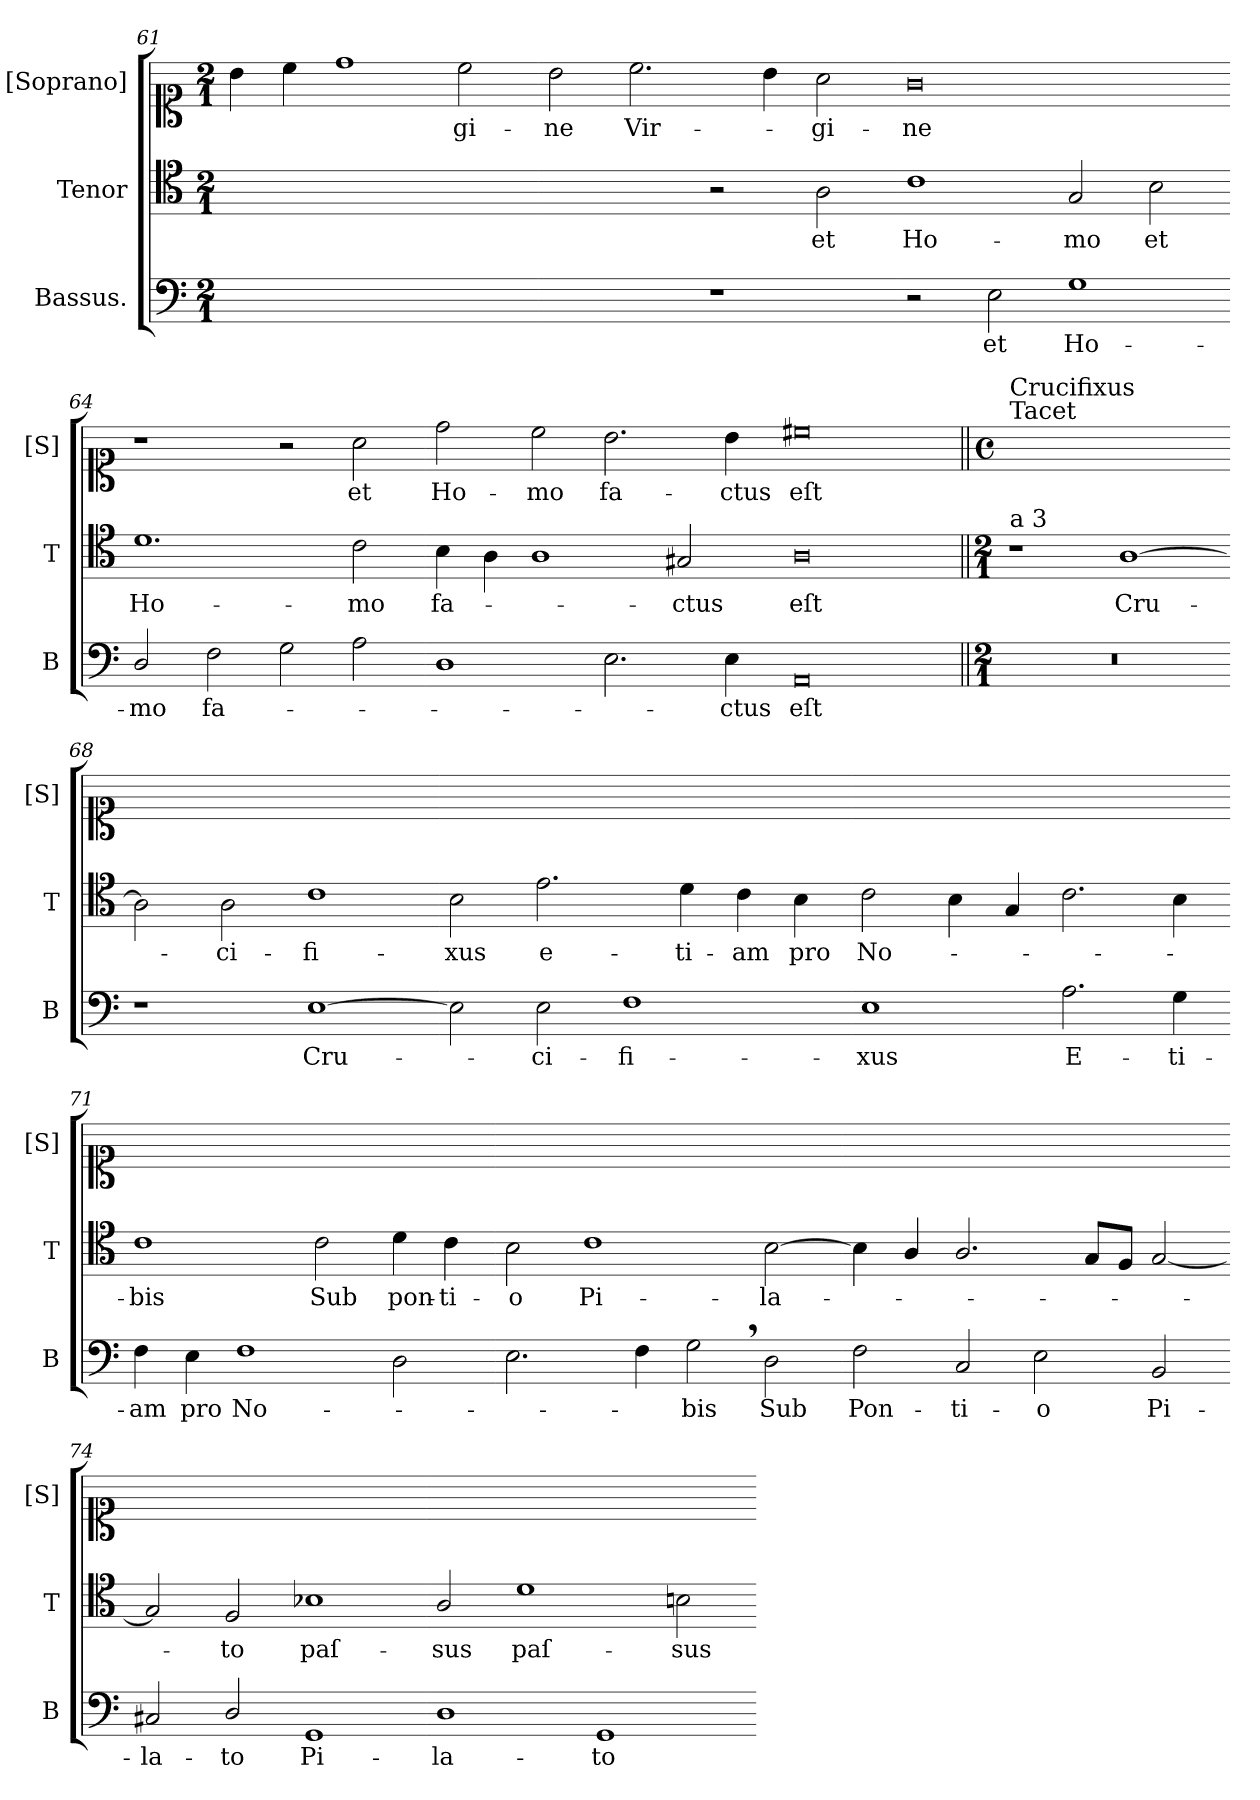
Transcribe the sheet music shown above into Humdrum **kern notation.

**kern	**text	**kern	**text	**kern	**text
*part3	*part3	*part2	*part2	*part1	*part1
*staff3	*staff3	*staff2	*staff2	*staff1	*staff1
*I"Bassus.	*	*I"Tenor	*	*I"[Soprano]	*
*I'B	*	*I'T	*	*I'[S]	*
*clefF4	*	*clefC4	*	*clefC1	*
*k[]	*	*k[]	*	*k[]	*
*M2/1	*	*M2/1	*	*M2/1	*
=61	=61	=61	=61	=61	=61
0ryy	.	0ryy	.	4b\	.
.	.	.	.	4cc\	.
.	.	.	.	1dd	.
.	.	.	.	2cc\	-gi-
=62-	=62-	=62-	=62-	=62-	=62-
1ryy	.	1ryy	.	2b\	-ne
!	!	!	!	!	!LO:LY:i
.	.	.	.	2.cc\	Vir-
1r	.	2r	.	.	.
.	.	.	.	4b\	.
!	!	!	!	!	!LO:LY:i
.	.	2A\	et	2a\	-gi-
=63-	=63-	=63-	=63-	=63-	=63-
!	!	!	!	!	!LO:LY:i
2r	.	1c	Ho-	0g	-ne
2E\	et	.	.	.	.
1G	Ho-	2G/	-mo	.	.
!	!	!	!LO:LY:i	!	!
.	.	2B\	et	.	.
=64-	=64-	=64-	=64-	=64-	=64-
!	!	!	!LO:LY:i	!	!
2D/	-mo	1.d	Ho-	1r	.
2F\	fa-	.	.	.	.
2G\	.	.	.	2r	.
!	!	!	!LO:LY:i	!	!
2A\	.	2c\	-mo	2a\	et
=65-	=65-	=65-	=65-	=65-	=65-
1D	.	4B\	fa-	2dd\	Ho-
.	.	4A\	.	.	.
.	.	1A	.	2cc\	-mo
2.E\	.	.	.	2.b\	fa-
.	.	2G#X/	-ctus	.	.
4E\	ctus	.	.	4b\	-ctus
=66-	=66-	=66-	=66-	=66-	=66-
0AA	eſt	0A	eſt	0cc#X	eſt
=67||	=67||	=67||	=67||	=67||	=67||
*M2/1	*	*M2/1	*	*M2/1	*
*	*	*	*	*met(c)	*
!	!	!	!	!LO:TX:a:t=Crucifixus\nTacet	!
!	!	!LO:TX:a:t=a 3	!	!	!
0r	.	1r	.	0ryy	.
.	.	[1A	Cru-	.	.
=68-	=68-	=68-	=68-	=68-	=68-
1r	.	2A]	.	0ryy	.
.	.	2A\	-ci-	.	.
[1E	Cru-	1c	-fi-	.	.
=69-	=69-	=69-	=69-	=69-	=69-
2E]	.	2B\	-xus	0ryy	.
2E\	-ci-	2.e\	e-	.	.
1F	-fi-	.	.	.	.
.	.	4d\	-ti-	.	.
.	.	4c\	-am	.	.
.	.	4B\	pro	.	.
=70-	=70-	=70-	=70-	=70-	=70-
1E	-xus	2c\	No-	0ryy	.
.	.	4B\	.	.	.
.	.	4G/	.	.	.
2.A\	E-	2.c\	.	.	.
4G\	-ti-	4B\	.	.	.
=71-	=71-	=71-	=71-	=71-	=71-
4F\	-am	1c	-bis	0ryy	.
4E\	pro	.	.	.	.
1F	No-	.	.	.	.
.	.	2c\	Sub	.	.
2D\	.	4d\	pon-	.	.
.	.	4c\	-ti-	.	.
=72-	=72-	=72-	=72-	=72-	=72-
2.E\	.	2B\	-o	0ryy	.
.	.	1c	Pi-	.	.
4F\	.	.	.	.	.
2G,<\	-bis	.	.	.	.
2D\	Sub	[2B\	-la-	.	.
=73-	=73-	=73-	=73-	=73-	=73-
2F\	Pon-	4B\]	.	0ryy	.
.	.	4A/	.	.	.
2C/	-ti-	2.A/	.	.	.
2E\	-o	.	.	.	.
.	.	8G/L	.	.	.
.	.	8F/J	.	.	.
2BB/	Pi-	[2G/	.	.	.
=74-	=74-	=74-	=74-	=74-	=74-
2C#X/	-la-	2G/]	.	0ryy	.
2D/	-to	2F/	-to	.	.
1GG	Pi-	1B-X	paſ-	.	.
=75-	=75-	=75-	=75-	=75-	=75-
1D	-la-	2A/	-sus	0ryy	.
.	.	1d	paſ-	.	.
1GG	-to	.	.	.	.
.	.	2Bn\	-sus	.	.
=-	=-	=-	=-	=-	=-
*-	*-	*-	*-	*-	*-
